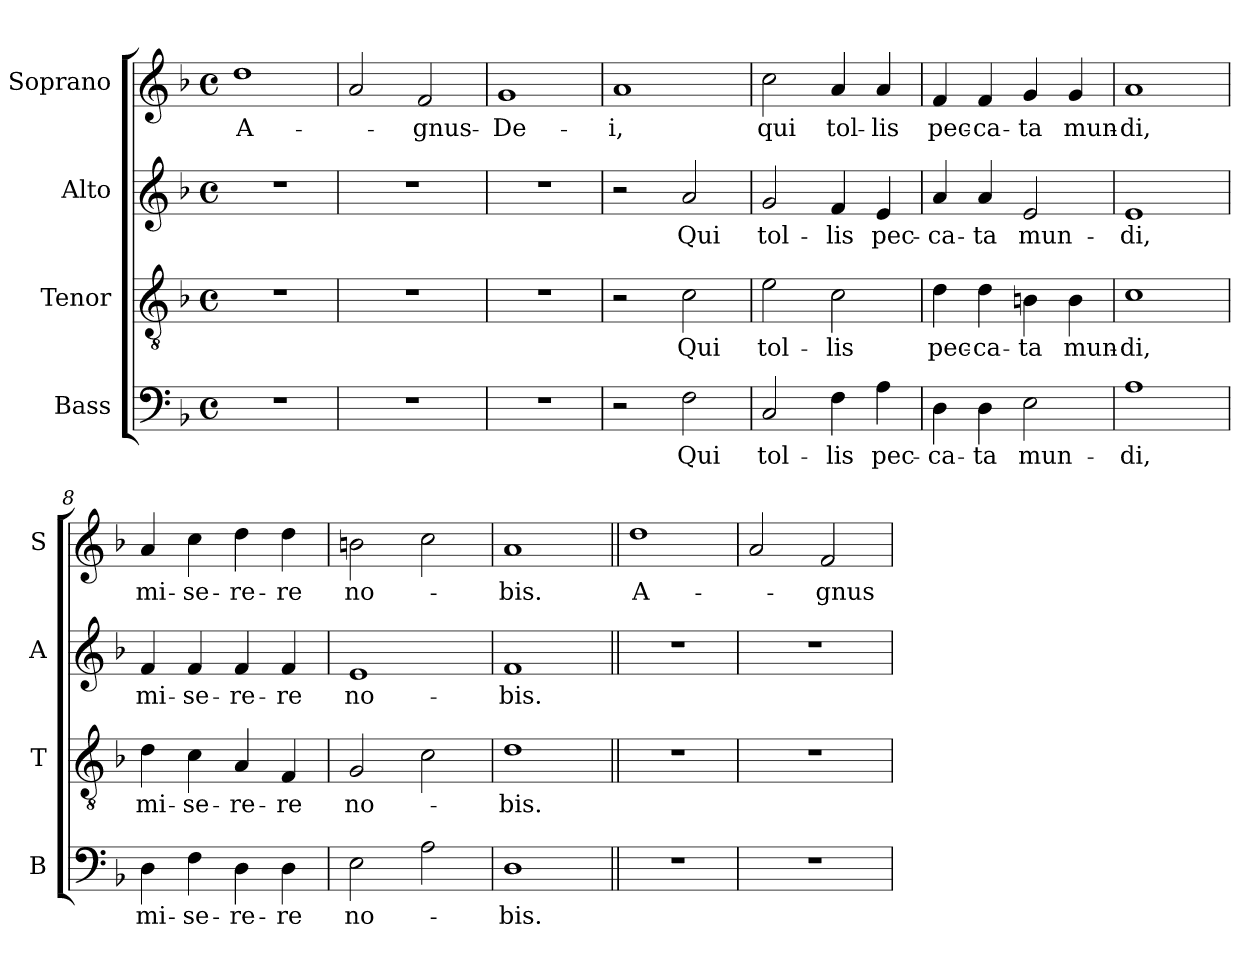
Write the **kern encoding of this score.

**kern	**text	**kern	**text	**kern	**text	**kern	**text
*part4	*part4	*part3	*part3	*part2	*part2	*part1	*part1
*staff4	*staff4	*staff3	*staff3	*staff2	*staff2	*staff1	*staff1
*I"Bass	*	*I"Tenor	*	*I"Alto	*	*I"Soprano	*
*I'B	*	*I'T	*	*I'A	*	*I'S	*
*clefF4	*	*clefGv2	*	*clefG2	*	*clefG2	*
*k[b-]	*	*k[b-]	*	*k[b-]	*	*k[b-]	*
*F:	*	*F:	*	*F:	*	*F:	*
*M4/4	*	*M4/4	*	*M4/4	*	*M4/4	*
*met(c)	*	*met(c)	*	*met(c)	*	*met(c)	*
=1	=1	=1	=1	=1	=1	=1	=1
1r	.	1r	.	1r	.	1dd	A-
=2	=2	=2	=2	=2	=2	=2	=2
1r	.	1r	.	1r	.	2a/	.
.	.	.	.	.	.	2f/	-gnus-
=3	=3	=3	=3	=3	=3	=3	=3
1r	.	1r	.	1r	.	1g	-De-
=4	=4	=4	=4	=4	=4	=4	=4
2r	.	2r	.	2r	.	1a	-i,
2F\	Qui	2c\	Qui	2a/	Qui	.	.
=5	=5	=5	=5	=5	=5	=5	=5
2C/	tol-	2e\	tol-	2g/	tol-	2cc\	qui
4F\	-lis	2c\	-lis	4f/	-lis	4a/	tol-
4A\	pec-	.	.	4e/	pec-	4a/	-lis
!!LO:LB:g=z
=6	=6	=6	=6	=6	=6	=6	=6
4D\	-ca-	4d\	pec-	4a/	-ca-	4f/	pec-
4D\	-ta	4d\	-ca-	4a/	-ta	4f/	-ca-
2E\	mun-	4Bn\	-ta	2e/	mun-	4g/	-ta
.	.	4B\	mun-	.	.	4g/	mun-
=7	=7	=7	=7	=7	=7	=7	=7
1A	-di,	1c	-di,	1e	-di,	1a	-di,
=8	=8	=8	=8	=8	=8	=8	=8
4D\	mi-	4d\	mi-	4f/	mi-	4a/	mi-
4F\	-se-	4c\	-se-	4f/	-se-	4cc\	-se-
4D\	-re-	4A/	-re-	4f/	-re-	4dd\	-re-
4D\	-re	4F/	-re	4f/	-re	4dd\	-re
=9	=9	=9	=9	=9	=9	=9	=9
2E\	no-	2G/	no-	1e	no-	2bn\	no-
2A\	.	2c\	.	.	.	2cc\	.
=10	=10	=10	=10	=10	=10	=10	=10
1D	-bis.	1d	-bis.	1f	-bis.	1a	-bis.
!!LO:PB:g=z
=11||	=11||	=11||	=11||	=11||	=11||	=11||	=11||
1r	.	1r	.	1r	.	1dd	A-
=12	=12	=12	=12	=12	=12	=12	=12
1r	.	1r	.	1r	.	2a/	.
.	.	.	.	.	.	2f/	-gnus
=	=	=	=	=	=	=	=
*-	*-	*-	*-	*-	*-	*-	*-
